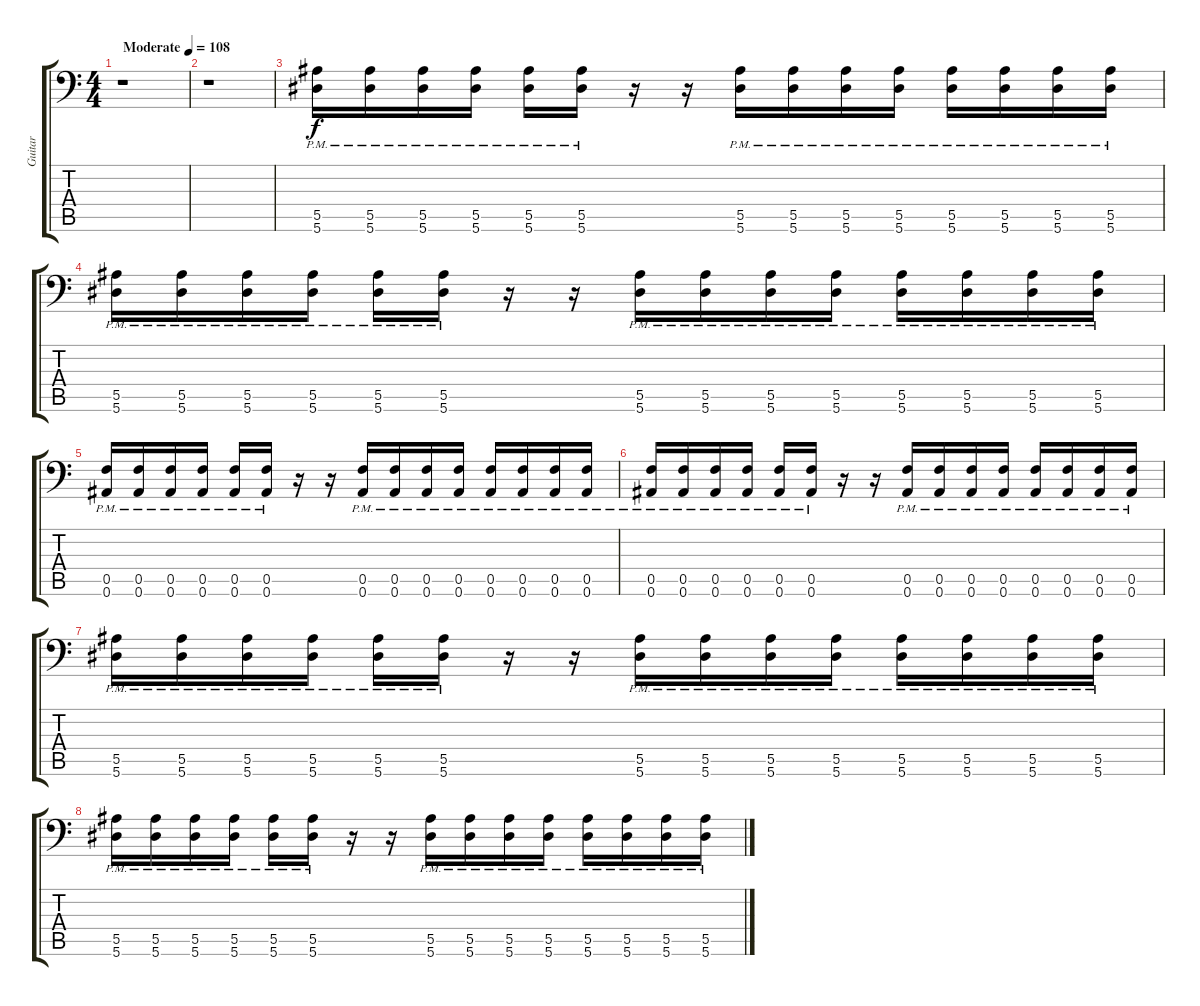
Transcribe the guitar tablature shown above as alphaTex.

\track ("Guitar" "Guitar") {instrument distortionguitar}
\staff {score tabs}
\tuning (C4 G3 Eb3 Bb2 F2 Bb1) {hide}
\ts (4 4)
\tempo (108 "Moderate")
\clef f4
\ks c
r.1{dy f instrument distortionguitar} |
r.1 |
(5.5{pm} 5.6{pm}).16 (5.5{pm} 5.6{pm}).16 (5.5{pm} 5.6{pm}).16 (5.5{pm} 5.6{pm}).16 (5.5{pm} 5.6{pm}).16 (5.5{pm} 5.6{pm}).16 r.16 r.16 (5.5{pm} 5.6{pm}).16 (5.5{pm} 5.6{pm}).16 (5.5{pm} 5.6{pm}).16 (5.5{pm} 5.6{pm}).16 (5.5{pm} 5.6{pm}).16 (5.5{pm} 5.6{pm}).16 (5.5{pm} 5.6{pm}).16 (5.5{pm} 5.6{pm}).16 |
(5.5{pm} 5.6{pm}).16 (5.5{pm} 5.6{pm}).16 (5.5{pm} 5.6{pm}).16 (5.5{pm} 5.6{pm}).16 (5.5{pm} 5.6{pm}).16 (5.5{pm} 5.6{pm}).16 r.16 r.16 (5.5{pm} 5.6{pm}).16 (5.5{pm} 5.6{pm}).16 (5.5{pm} 5.6{pm}).16 (5.5{pm} 5.6{pm}).16 (5.5{pm} 5.6{pm}).16 (5.5{pm} 5.6{pm}).16 (5.5{pm} 5.6{pm}).16 (5.5{pm} 5.6{pm}).16 |
(0.5{pm} 0.6{pm}).16 (0.5{pm} 0.6{pm}).16 (0.5{pm} 0.6{pm}).16 (0.5{pm} 0.6{pm}).16 (0.5{pm} 0.6{pm}).16 (0.5{pm} 0.6{pm}).16 r.16 r.16 (0.5{pm} 0.6{pm}).16 (0.5{pm} 0.6{pm}).16 (0.5{pm} 0.6{pm}).16 (0.5{pm} 0.6{pm}).16 (0.5{pm} 0.6{pm}).16 (0.5{pm} 0.6{pm}).16 (0.5{pm} 0.6{pm}).16 (0.5{pm} 0.6{pm}).16 |
(0.5{pm} 0.6{pm}).16 (0.5{pm} 0.6{pm}).16 (0.5{pm} 0.6{pm}).16 (0.5{pm} 0.6{pm}).16 (0.5{pm} 0.6{pm}).16 (0.5{pm} 0.6{pm}).16 r.16 r.16 (0.5{pm} 0.6{pm}).16 (0.5{pm} 0.6{pm}).16 (0.5{pm} 0.6{pm}).16 (0.5{pm} 0.6{pm}).16 (0.5{pm} 0.6{pm}).16 (0.5{pm} 0.6{pm}).16 (0.5{pm} 0.6{pm}).16 (0.5{pm} 0.6{pm}).16 |
(5.5{pm} 5.6{pm}).16 (5.5{pm} 5.6{pm}).16 (5.5{pm} 5.6{pm}).16 (5.5{pm} 5.6{pm}).16 (5.5{pm} 5.6{pm}).16 (5.5{pm} 5.6{pm}).16 r.16 r.16 (5.5{pm} 5.6{pm}).16 (5.5{pm} 5.6{pm}).16 (5.5{pm} 5.6{pm}).16 (5.5{pm} 5.6{pm}).16 (5.5{pm} 5.6{pm}).16 (5.5{pm} 5.6{pm}).16 (5.5{pm} 5.6{pm}).16 (5.5{pm} 5.6{pm}).16 |
(5.5{pm} 5.6{pm}).16 (5.5{pm} 5.6{pm}).16 (5.5{pm} 5.6{pm}).16 (5.5{pm} 5.6{pm}).16 (5.5{pm} 5.6{pm}).16 (5.5{pm} 5.6{pm}).16 r.16 r.16 (5.5{pm} 5.6{pm}).16 (5.5{pm} 5.6{pm}).16 (5.5{pm} 5.6{pm}).16 (5.5{pm} 5.6{pm}).16 (5.5{pm} 5.6{pm}).16 (5.5{pm} 5.6{pm}).16 (5.5{pm} 5.6{pm}).16 (5.5{pm} 5.6{pm}).16
